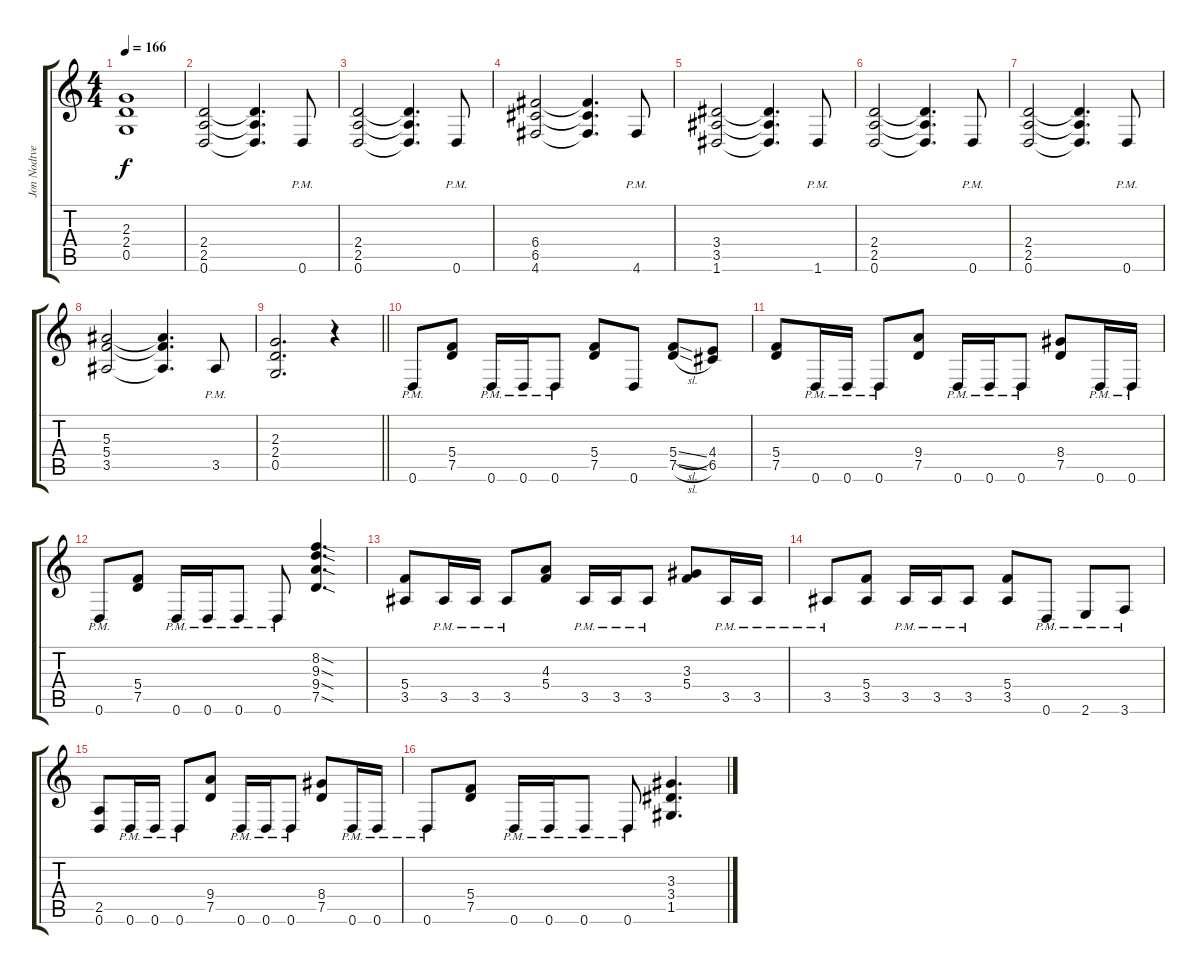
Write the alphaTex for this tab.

\track ("Jon Nodtveidt" "Jon Nodtve") {instrument distortionguitar}
\staff {score tabs}
\tuning (D4 A3 F3 C3 G2 D2) {hide}
\ts (4 4)
\tempo 166
\clef g2
\ks c
(2.3 2.4 0.5).1{dy f} |
(2.4 2.5 0.6).2 (2.4{t} 2.5{t} 0.6{t}).4{d} 0.6{pm}.8 |
(2.4 2.5 0.6).2 (2.4{t} 2.5{t} 0.6{t}).4{d} 0.6{pm}.8 |
(6.4 6.5 4.6).2 (6.4{t} 6.5{t} 4.6{t}).4{d} 4.6{pm}.8 |
(3.4 3.5 1.6).2 (3.4{t} 3.5{t} 1.6{t}).4{d} 1.6{pm}.8 |
(2.4 2.5 0.6).2 (2.4{t} 2.5{t} 0.6{t}).4{d} 0.6{pm}.8 |
(2.4 2.5 0.6).2 (2.4{t} 2.5{t} 0.6{t}).4{d} 0.6{pm}.8 |
(5.3 5.4 3.5).2 (5.3{t} 5.4{t} 3.5{t}).4{d} 3.5{pm}.8 |
\barLineRight lightlight
(2.3 2.4 0.5).2{d} r.4 |
0.6{pm}.8 (5.4 7.5).8 0.6{pm}.16 0.6{pm}.16 0.6{pm}.8 (5.4 7.5).8 0.6.8 (5.4{sl} 7.5{sl}).8 (4.4 6.5).8 |
(5.4 7.5).8 0.6{pm}.16 0.6{pm}.16 0.6{pm}.8 (9.4 7.5).8 0.6{pm}.16 0.6{pm}.16 0.6{pm}.8 (8.4 7.5).8 0.6{pm}.16 0.6{pm}.16 |
0.6{pm}.8 (5.4 7.5).8 0.6{pm}.16 0.6{pm}.16 0.6{pm}.8 0.6{pm}.8 (8.2{sod} 9.3{sod} 9.4{sod} 7.5{sod}).4{d} |
(5.4 3.5).8 3.5{pm}.16 3.5{pm}.16 3.5{pm}.8 (4.3 5.4).8 3.5{pm}.16 3.5{pm}.16 3.5{pm}.8 (3.3 5.4).8 3.5{pm}.16 3.5{pm}.16 |
3.5{pm}.8 (5.4 3.5).8 3.5{pm}.16 3.5{pm}.16 3.5{pm}.8 (5.4 3.5).8 0.6{pm}.8 2.6{pm}.8 3.6{pm}.8 |
(2.5 0.6).8 0.6{pm}.16 0.6{pm}.16 0.6{pm}.8 (9.4 7.5).8 0.6{pm}.16 0.6{pm}.16 0.6{pm}.8 (8.4 7.5).8 0.6{pm}.16 0.6{pm}.16 |
0.6{pm}.8 (5.4 7.5).8 0.6{pm}.16 0.6{pm}.16 0.6{pm}.8 0.6{pm}.8 (3.3 3.4 1.5).4{d}
